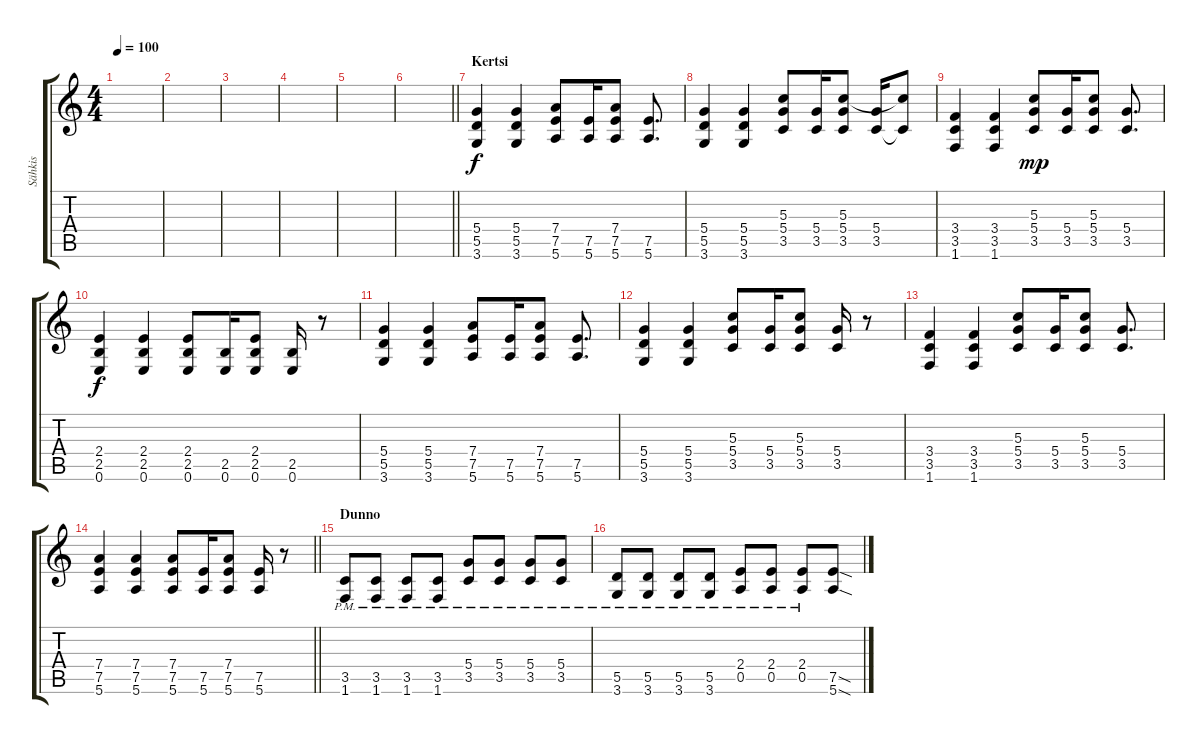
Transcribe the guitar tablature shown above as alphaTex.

\track ("Sähkis" "Sähkis") {instrument overdrivenguitar}
\staff {score tabs}
\tuning (E4 B3 G3 D3 A2 E2) {hide}
\ts (4 4)
\tempo 100
\clef g2
\ks c
|
|
|
|
|
\barLineRight lightlight
|
\section ("" "Kertsi")
(5.4 5.5 3.6).4{dy f} (5.4 5.5 3.6).4 (7.4 7.5 5.6).8 (7.5 5.6).16 (7.4 7.5 5.6).8 (7.5 5.6).8{d} |
(5.4 5.5 3.6).4 (5.4 5.5 3.6).4 (5.3 5.4 3.5).8 (5.4 3.5).16 (5.3 5.4 3.5).8 (5.4 3.5).16 (5.3{t} 3.5{t}).8 |
(3.4 3.5 1.6).4 (3.4 3.5 1.6).4 (5.3 5.4 3.5).8{dy mp} (5.4 3.5).16 (5.3 5.4 3.5).8 (5.4 3.5).8{d} |
(2.4 2.5 0.6).4{dy f} (2.4 2.5 0.6).4 (2.4 2.5 0.6).8 (2.5 0.6).16 (2.4 2.5 0.6).8 (2.5 0.6).16 r.8 |
(5.4 5.5 3.6).4 (5.4 5.5 3.6).4 (7.4 7.5 5.6).8 (7.5 5.6).16 (7.4 7.5 5.6).8 (7.5 5.6).8{d} |
(5.4 5.5 3.6).4 (5.4 5.5 3.6).4 (5.3 5.4 3.5).8 (5.4 3.5).16 (5.3 5.4 3.5).8 (5.4 3.5).16 r.8 |
(3.4 3.5 1.6).4 (3.4 3.5 1.6).4 (5.3 5.4 3.5).8 (5.4 3.5).16 (5.3 5.4 3.5).8 (5.4 3.5).8{d} |
\barLineRight lightlight
(7.4 7.5 5.6).4 (7.4 7.5 5.6).4 (7.4 7.5 5.6).8 (7.5 5.6).16 (7.4 7.5 5.6).8 (7.5 5.6).16 r.8 |
\section ("" "Dunno")
(3.5{pm} 1.6{pm}).8 (3.5{pm} 1.6{pm}).8 (3.5{pm} 1.6{pm}).8 (3.5{pm} 1.6{pm}).8 (5.4{pm} 3.5{pm}).8 (5.4{pm} 3.5{pm}).8 (5.4{pm} 3.5{pm}).8 (5.4{pm} 3.5{pm}).8 |
(5.5{pm} 3.6{pm}).8 (5.5{pm} 3.6{pm}).8 (5.5{pm} 3.6{pm}).8 (5.5{pm} 3.6{pm}).8 (2.4{pm} 0.5{pm}).8 (2.4{pm} 0.5{pm}).8 (2.4{pm} 0.5{pm}).8 (7.5{sod} 5.6{sod}).8
